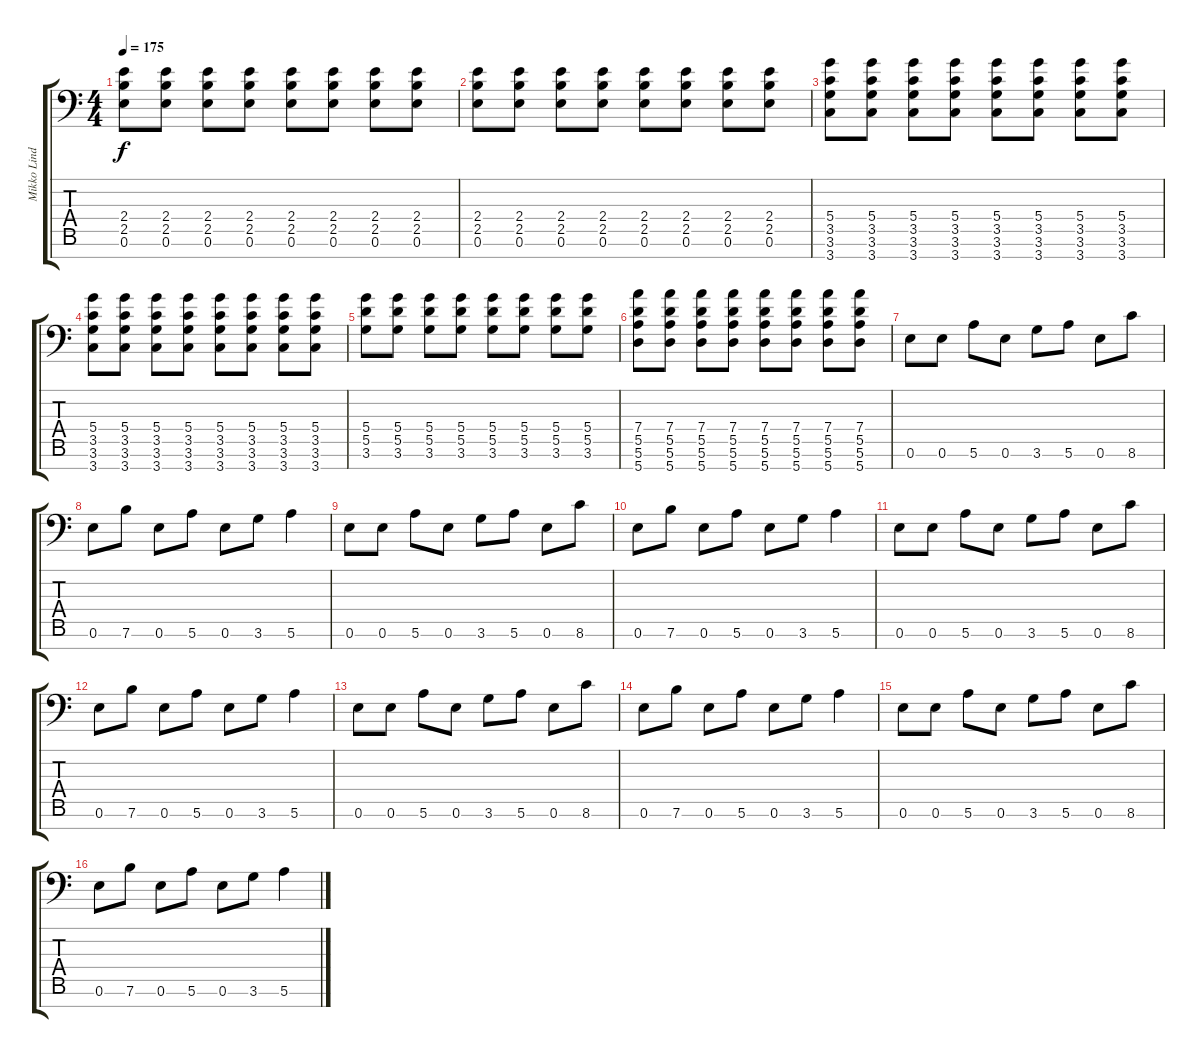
\track ("Mikko Lindström" "Mikko Lind") {instrument acousticguitarsteel}
\staff {score tabs}
\tuning (E4 B3 G3 D3 A2 E2 A1) {hide}
\ts (4 4)
\tempo 175
\clef f4
\ks c
(2.4 2.5 0.6).8{dy f} (2.4 2.5 0.6).8 (2.4 2.5 0.6).8 (2.4 2.5 0.6).8 (2.4 2.5 0.6).8 (2.4 2.5 0.6).8 (2.4 2.5 0.6).8 (2.4 2.5 0.6).8 |
(2.4 2.5 0.6).8 (2.4 2.5 0.6).8 (2.4 2.5 0.6).8 (2.4 2.5 0.6).8 (2.4 2.5 0.6).8 (2.4 2.5 0.6).8 (2.4 2.5 0.6).8 (2.4 2.5 0.6).8 |
(5.4 3.5 3.6 3.7).8 (5.4 3.5 3.6 3.7).8 (5.4 3.5 3.6 3.7).8 (5.4 3.5 3.6 3.7).8 (5.4 3.5 3.6 3.7).8 (5.4 3.5 3.6 3.7).8 (5.4 3.5 3.6 3.7).8 (5.4 3.5 3.6 3.7).8 |
(5.4 3.5 3.6 3.7).8 (5.4 3.5 3.6 3.7).8 (5.4 3.5 3.6 3.7).8 (5.4 3.5 3.6 3.7).8 (5.4 3.5 3.6 3.7).8 (5.4 3.5 3.6 3.7).8 (5.4 3.5 3.6 3.7).8 (5.4 3.5 3.6 3.7).8 |
(5.4 5.5 3.6).8 (5.4 5.5 3.6).8 (5.4 5.5 3.6).8 (5.4 5.5 3.6).8 (5.4 5.5 3.6).8 (5.4 5.5 3.6).8 (5.4 5.5 3.6).8 (5.4 5.5 3.6).8 |
(7.4 5.5 5.6 5.7).8 (7.4 5.5 5.6 5.7).8 (7.4 5.5 5.6 5.7).8 (7.4 5.5 5.6 5.7).8 (7.4 5.5 5.6 5.7).8 (7.4 5.5 5.6 5.7).8 (7.4 5.5 5.6 5.7).8 (7.4 5.5 5.6 5.7).8 |
0.6.8 0.6.8 5.6.8 0.6.8 3.6.8 5.6.8 0.6.8 8.6.8 |
0.6.8 7.6.8 0.6.8 5.6.8 0.6.8 3.6.8 5.6.4 |
0.6.8 0.6.8 5.6.8 0.6.8 3.6.8 5.6.8 0.6.8 8.6.8 |
0.6.8 7.6.8 0.6.8 5.6.8 0.6.8 3.6.8 5.6.4 |
0.6.8 0.6.8 5.6.8 0.6.8 3.6.8 5.6.8 0.6.8 8.6.8 |
0.6.8 7.6.8 0.6.8 5.6.8 0.6.8 3.6.8 5.6.4 |
0.6.8 0.6.8 5.6.8 0.6.8 3.6.8 5.6.8 0.6.8 8.6.8 |
0.6.8 7.6.8 0.6.8 5.6.8 0.6.8 3.6.8 5.6.4 |
0.6.8 0.6.8 5.6.8 0.6.8 3.6.8 5.6.8 0.6.8 8.6.8 |
0.6.8 7.6.8 0.6.8 5.6.8 0.6.8 3.6.8 5.6.4
